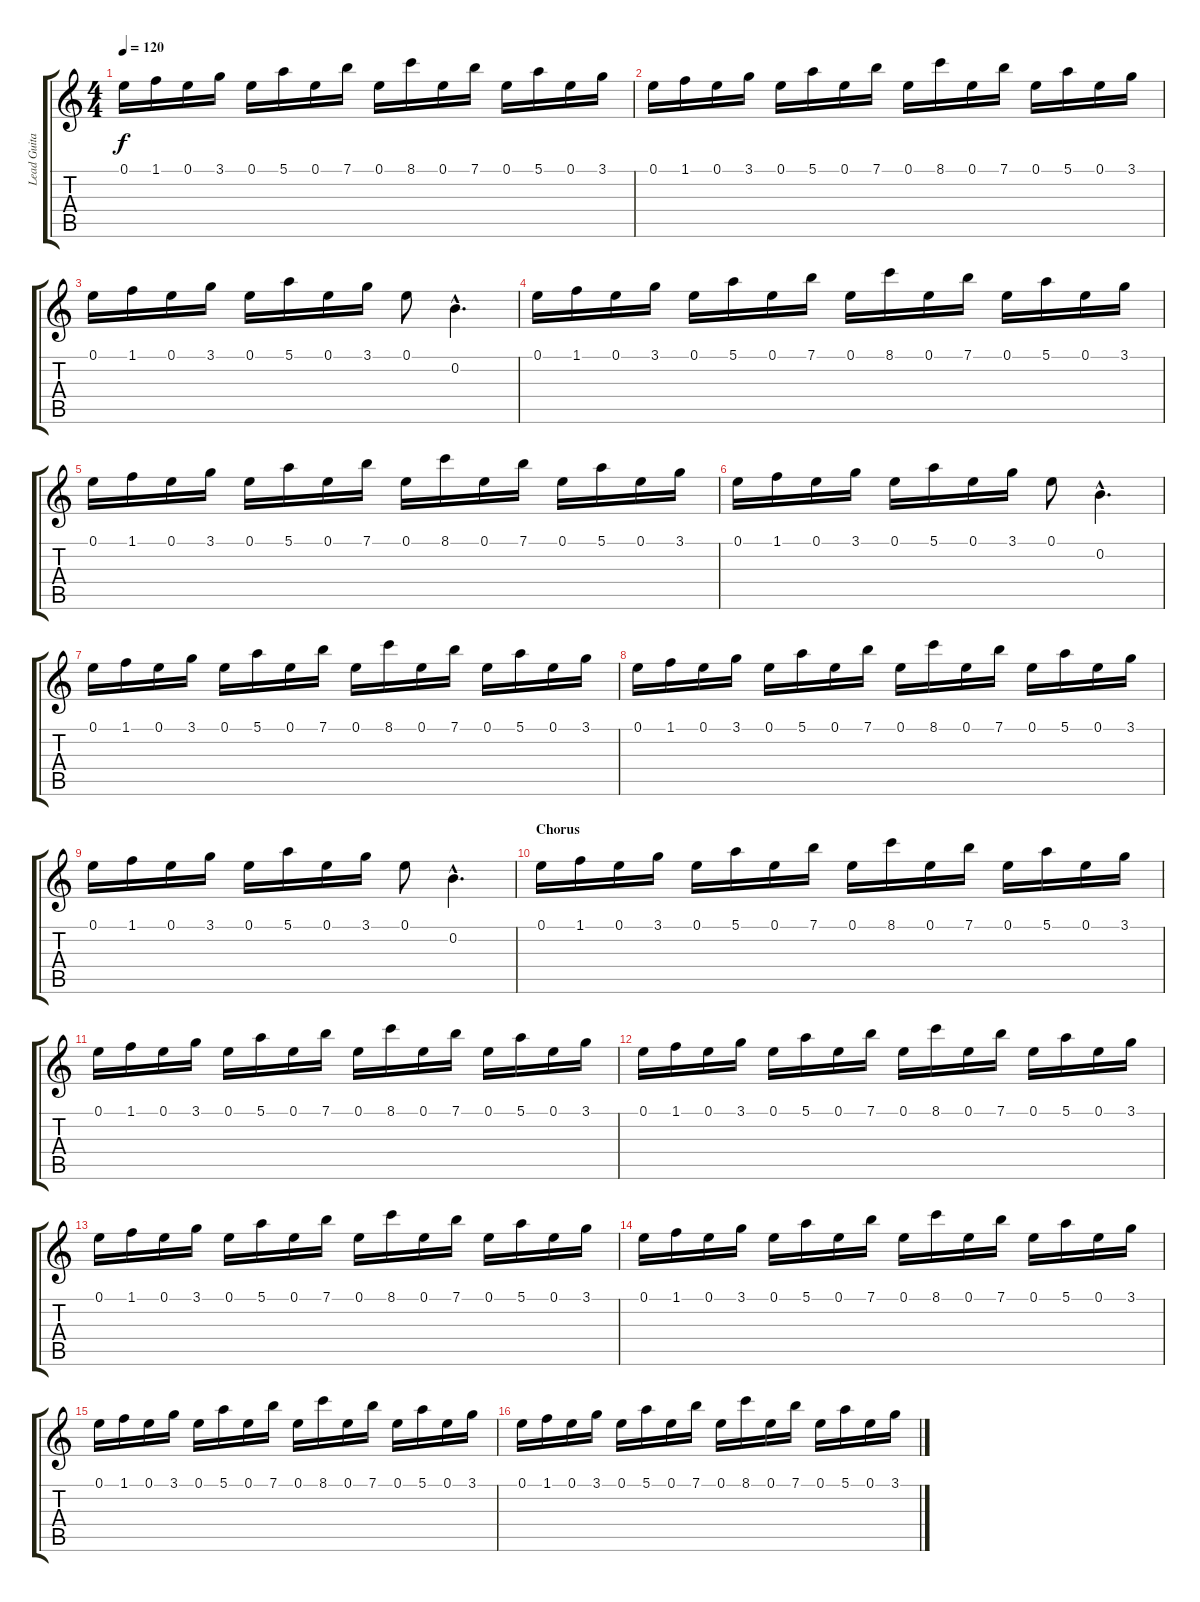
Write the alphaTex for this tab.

\track ("Lead Guitar" "Lead Guita") {instrument distortionguitar}
\staff {score tabs}
\tuning (E4 B3 G3 D3 A2 E2) {hide}
\ts (4 4)
\tempo 120
\clef g2
\ks c
0.1.16{dy f} 1.1.16 0.1.16 3.1.16 0.1.16 5.1.16 0.1.16 7.1.16 0.1.16 8.1.16 0.1.16 7.1.16 0.1.16 5.1.16 0.1.16 3.1.16 |
0.1.16 1.1.16 0.1.16 3.1.16 0.1.16 5.1.16 0.1.16 7.1.16 0.1.16 8.1.16 0.1.16 7.1.16 0.1.16 5.1.16 0.1.16 3.1.16 |
0.1.16 1.1.16 0.1.16 3.1.16 0.1.16 5.1.16 0.1.16 3.1.16 0.1.8 0.2{hac}.4{d} |
0.1.16 1.1.16 0.1.16 3.1.16 0.1.16 5.1.16 0.1.16 7.1.16 0.1.16 8.1.16 0.1.16 7.1.16 0.1.16 5.1.16 0.1.16 3.1.16 |
0.1.16 1.1.16 0.1.16 3.1.16 0.1.16 5.1.16 0.1.16 7.1.16 0.1.16 8.1.16 0.1.16 7.1.16 0.1.16 5.1.16 0.1.16 3.1.16 |
0.1.16 1.1.16 0.1.16 3.1.16 0.1.16 5.1.16 0.1.16 3.1.16 0.1.8 0.2{hac}.4{d} |
0.1.16 1.1.16 0.1.16 3.1.16 0.1.16 5.1.16 0.1.16 7.1.16 0.1.16 8.1.16 0.1.16 7.1.16 0.1.16 5.1.16 0.1.16 3.1.16 |
0.1.16 1.1.16 0.1.16 3.1.16 0.1.16 5.1.16 0.1.16 7.1.16 0.1.16 8.1.16 0.1.16 7.1.16 0.1.16 5.1.16 0.1.16 3.1.16 |
0.1.16 1.1.16 0.1.16 3.1.16 0.1.16 5.1.16 0.1.16 3.1.16 0.1.8 0.2{hac}.4{d} |
\section ("" "Chorus")
0.1.16 1.1.16 0.1.16 3.1.16 0.1.16 5.1.16 0.1.16 7.1.16 0.1.16 8.1.16 0.1.16 7.1.16 0.1.16 5.1.16 0.1.16 3.1.16 |
0.1.16 1.1.16 0.1.16 3.1.16 0.1.16 5.1.16 0.1.16 7.1.16 0.1.16 8.1.16 0.1.16 7.1.16 0.1.16 5.1.16 0.1.16 3.1.16 |
0.1.16 1.1.16 0.1.16 3.1.16 0.1.16 5.1.16 0.1.16 7.1.16 0.1.16 8.1.16 0.1.16 7.1.16 0.1.16 5.1.16 0.1.16 3.1.16 |
0.1.16 1.1.16 0.1.16 3.1.16 0.1.16 5.1.16 0.1.16 7.1.16 0.1.16 8.1.16 0.1.16 7.1.16 0.1.16 5.1.16 0.1.16 3.1.16 |
0.1.16 1.1.16 0.1.16 3.1.16 0.1.16 5.1.16 0.1.16 7.1.16 0.1.16 8.1.16 0.1.16 7.1.16 0.1.16 5.1.16 0.1.16 3.1.16 |
0.1.16 1.1.16 0.1.16 3.1.16 0.1.16 5.1.16 0.1.16 7.1.16 0.1.16 8.1.16 0.1.16 7.1.16 0.1.16 5.1.16 0.1.16 3.1.16 |
0.1.16 1.1.16 0.1.16 3.1.16 0.1.16 5.1.16 0.1.16 7.1.16 0.1.16 8.1.16 0.1.16 7.1.16 0.1.16 5.1.16 0.1.16 3.1.16
